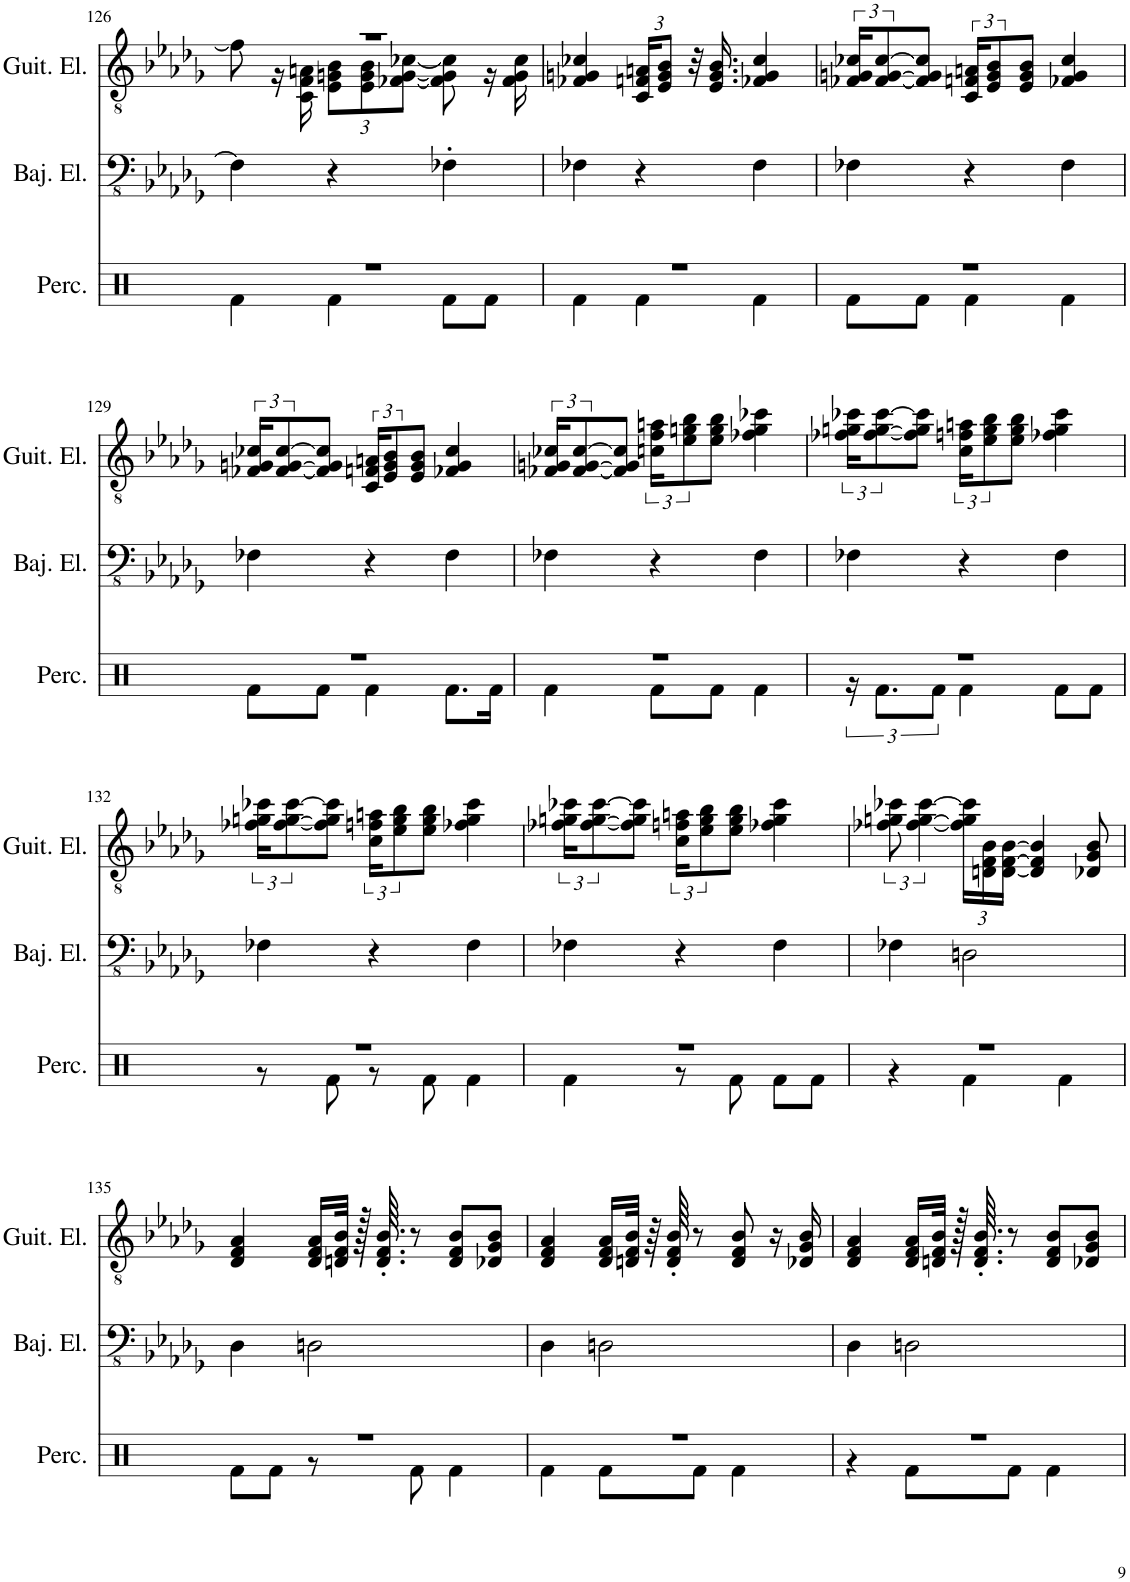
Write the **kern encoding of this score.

**kern	**kern	**kern
*part3	*part2	*part1
*staff3	*staff2	*staff1
*I"Set de percusión	*I"Bajo eléctrico	*I"Guitarra eléctrica
*I'Perc.	*I'Baj. El.	*I'Guit. El.
!!LO:PB:g=z
*clefX	*clefFv4	*clefGv2
*k[]	*k[b-e-a-d-g-]	*k[b-e-a-d-g-]
*M3/4	*M3/4	*M3/4
=126	=126	=126
*^	*	*^
2.r	4Rf\	4FF\]	2.r	8f\]
.	.	.	.	16r
.	.	.	.	16C\ 16F\ 16An\
*	*	*	*	*Xbrackettup
.	4Rf\	4r	.	12E-\ 12Gn\ 12B-\L
.	.	.	.	12E-\ 12G\ 12B-\
.	.	.	.	[12F-X\ [12G\ [12c-X\J
.	8Rf\L	4FF-X'\	.	8F-\] 8G\] 8c-\]
.	8Rf\J	.	.	16r
.	.	.	.	16F-\ 16G\ 16c-\
*	*	*	*v	*v
=127	=127	=127	=127
2.r	4Rf\	4FF-X\	4F-X/ 4Gn/ 4c-X/
.	4Rf\	4r	24C/ 24Fn/ 24An/KL
.	.	.	12E-/ 12G/ 12B-/J
.	.	.	32r
.	.	.	16.E-/ 16.G/ 16.B-/
.	4Rf\	4FF-\	4F-X/ 4G/ 4c-/
=128	=128	=128	=128
*	*	*	*brackettup
2.r	8Rf\L	4FF-X\	24F-X/ 24Gn/ 24c-X/KL
.	.	.	[12F-/ [12G/ [12c-/
.	8Rf\J	.	8F-/] 8G/] 8c-/]J
.	4Rf\	4r	24C/ 24Fn/ 24An/KL
.	.	.	12E-/ 12G/ 12B-/
.	.	.	8E-/ 8G/ 8B-/J
.	4Rf\	4FF-\	4F-X/ 4G/ 4c-/
!!LO:LB:g=z
=129	=129	=129	=129
2.r	8Rf\L	4FF-X\	24F-X/ 24Gn/ 24c-X/KL
.	.	.	[12F-/ [12G/ [12c-/
.	8Rf\J	.	8F-/] 8G/] 8c-/]J
.	4Rf\	4r	24C/ 24Fn/ 24An/KL
.	.	.	12E-/ 12G/ 12B-/
.	.	.	8E-/ 8G/ 8B-/J
.	8.Rf\L	4FF-\	4F-X/ 4G/ 4c-/
.	16Rf\Jk	.	.
=130	=130	=130	=130
2.r	4Rf\	4FF-X\	24F-X/ 24Gn/ 24c-X/KL
.	.	.	[12F-/ [12G/ [12c-/
.	.	.	8F-/] 8G/] 8c-/]J
.	8Rf\L	4r	24cn\ 24f\ 24an\KL
.	.	.	12e-\ 12gn\ 12b-\
.	8Rf\J	.	8e-\ 8g\ 8b-\J
.	4Rf\	4FF-\	4f-X\ 4g\ 4cc-X\
=131	=131	=131	=131
2.r	24r	4FF-X\	24f-X\ 24gn\ 24cc-X\KL
.	12.Rf\L	.	[12f-\ [12g\ [12cc-\
.	.	.	8f-\] 8g\] 8cc-\]J
.	12Rf\J	.	.
.	4Rf\	4r	24c\ 24fn\ 24an\KL
.	.	.	12e-\ 12g\ 12b-\
.	.	.	8e-\ 8g\ 8b-\J
.	8Rf\L	4FF-\	4f-X\ 4g\ 4cc-\
.	8Rf\J	.	.
!!LO:LB:g=z
=132	=132	=132	=132
2.r	8r	4FF-X\	24f-X\ 24gn\ 24cc-X\KL
.	.	.	[12f-\ [12g\ [12cc-\
.	8Rf\	.	8f-\] 8g\] 8cc-\]J
.	8r	4r	24c\ 24fn\ 24an\KL
.	.	.	12e-\ 12g\ 12b-\
.	8Rf\	.	8e-\ 8g\ 8b-\J
.	4Rf\	4FF-\	4f-X\ 4g\ 4cc-\
=133	=133	=133	=133
2.r	4Rf\	4FF-X\	24f-X\ 24gn\ 24cc-X\KL
.	.	.	[12f-\ [12g\ [12cc-\
.	.	.	8f-\] 8g\] 8cc-\]J
.	8r	4r	24c\ 24fn\ 24an\KL
.	.	.	12e-\ 12g\ 12b-\
.	8Rf\	.	8e-\ 8g\ 8b-\J
.	8Rf\L	4FF-\	4f-X\ 4g\ 4cc-\
.	8Rf\J	.	.
=134	=134	=134	=134
2.r	4r	4FF-X\	12f-X\ 12gn\ 12cc-X\
.	.	.	[6f-\ [6g\ [6cc-\
*	*	*	*Xbrackettup
.	4Rf\	2DDn\	24f-\] 24g\] 24cc-\]LL
.	.	.	24Dn\ 24F\ 24B-\
.	.	.	[24D\ [24F\ [24B-\JJ
.	.	.	4D/] 4F/] 4B-/]
.	4Rf\	.	.
.	.	.	8D-X/ 8G-/ 8B-/
!!LO:LB:g=z
=135	=135	=135	=135
2.r	8Rf\L	4DD-\	4D-/ 4F/ 4A-/
.	8Rf\J	.	.
.	8r	2DDn\	16D-/ 16F/ 16A-/LL
.	.	.	32Dn/ 32F/ 32B-/JJk
.	.	.	128r
.	.	.	64.D/' 64.F/' 64.B-/'
.	8Rf\	.	8r
.	4Rf\	.	8D/ 8F/ 8B-/L
.	.	.	8D-X/ 8G-/ 8B-/J
=136	=136	=136	=136
2.r	4Rf\	4DD-\	4D-/ 4F/ 4A-/
.	8Rf\L	2DDn\	16D-/ 16F/ 16A-/LL
.	.	.	32Dn/ 32F/ 32B-/JJk
.	.	.	64r
.	.	.	64D/' 64F/' 64B-/'
.	8Rf\J	.	8r
.	4Rf\	.	8D/ 8F/ 8B-/
.	.	.	16r
.	.	.	16D-X/ 16G-/ 16B-/
=137	=137	=137	=137
2.r	4r	4DD-\	4D-/ 4F/ 4A-/
.	8Rf\L	2DDn\	16D-/ 16F/ 16A-/LL
.	.	.	32Dn/ 32F/ 32B-/JJk
.	.	.	128r
.	.	.	64.D/' 64.F/' 64.B-/'
.	8Rf\J	.	8r
.	4Rf\	.	8D/ 8F/ 8B-/L
.	.	.	8D-X/ 8G-/ 8B-/J
*v	*v	*	*
=	=	=
*-	*-	*-
